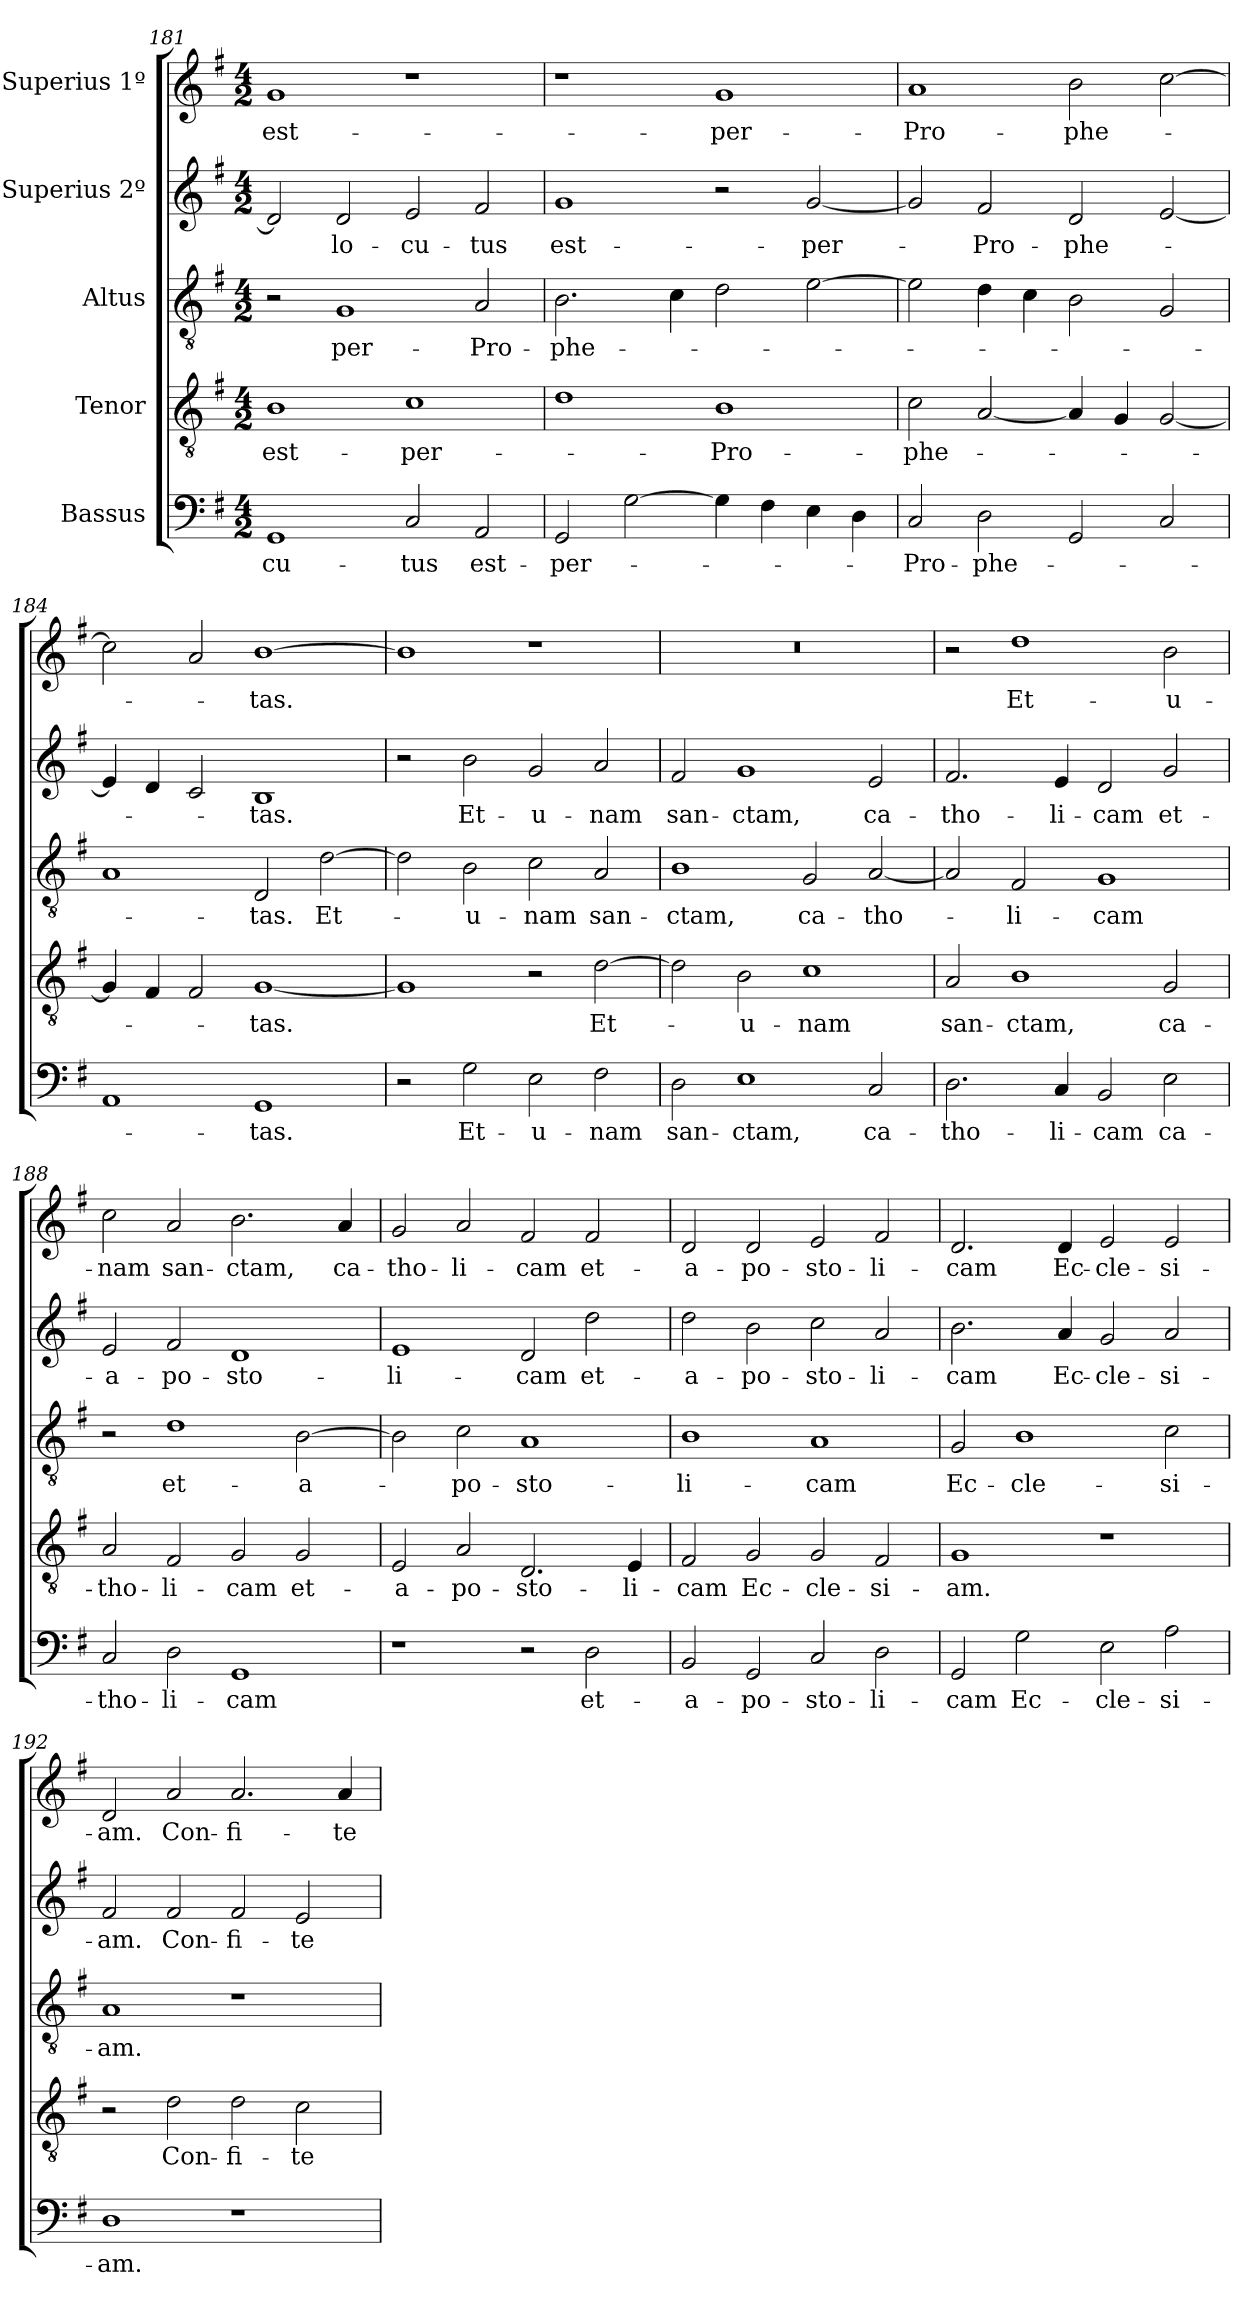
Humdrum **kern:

**kern	**text	**kern	**text	**kern	**text	**kern	**text	**kern	**text
*part5	*part5	*part4	*part4	*part3	*part3	*part2	*part2	*part1	*part1
*staff5	*staff5	*staff4	*staff4	*staff3	*staff3	*staff2	*staff2	*staff1	*staff1
*I"Bassus	*	*I"Tenor	*	*I"Altus	*	*I"Superius 2º	*	*I"Superius 1º	*
*clefF4	*	*clefGv2	*	*clefGv2	*	*clefG2	*	*clefG2	*
*k[f#]	*	*k[f#]	*	*k[f#]	*	*k[f#]	*	*k[f#]	*
*M4/2	*	*M4/2	*	*M4/2	*	*M4/2	*	*M4/2	*
=181	=181	=181	=181	=181	=181	=181	=181	=181	=181
1GG/	-cu-	1B\	est-	2r	.	2d/]	.	1g/	est-
.	.	.	.	1G/	per-	2d/	lo-	.	.
2C/	-tus	1c\	per-	.	.	2e/	-cu-	1r	.
2AA/	est-	.	.	2A/	Pro-	2f#/	-tus	.	.
=182	=182	=182	=182	=182	=182	=182	=182	=182	=182
2GG/	per-	1d\	.	2.B\	-phe-	1g/	est-	1r	.
[2G\	.	.	.	.	.	.	.	.	.
.	.	.	.	4c\	.	.	.	.	.
4G\]	.	1B\	Pro-	2d\	.	2r	.	1g/	per-
4F#\	.	.	.	.	.	.	.	.	.
4E\	.	.	.	[2e\	.	[2g/	per-	.	.
4D\	.	.	.	.	.	.	.	.	.
=183	=183	=183	=183	=183	=183	=183	=183	=183	=183
2C/	Pro-	2c\	-phe-	2e\]	.	2g/]	.	1a/	Pro-
2D\	-phe-	[2A/	.	4d\	.	2f#/	Pro-	.	.
.	.	.	.	4c\	.	.	.	.	.
2GG/	.	4A/]	.	2B\	.	2d/	-phe-	2b\	-phe-
.	.	4G/	.	.	.	.	.	.	.
2C/	.	[2G/	.	2G/	.	[2e/	.	[2cc\	.
=184	=184	=184	=184	=184	=184	=184	=184	=184	=184
1AA/	.	4G/]	.	1A/	.	4e/]	.	2cc\]	.
.	.	4F#/	.	.	.	4d/	.	.	.
.	.	2F#/	.	.	.	2c/	.	2a/	.
1GG/	-tas.	[1G/	-tas.	2D/	-tas.	1B/	-tas.	[1b\	-tas.
.	.	.	.	[2d\	Et-	.	.	.	.
=185	=185	=185	=185	=185	=185	=185	=185	=185	=185
2r	.	1G/]	.	2d\]	.	2r	.	1b\]	.
2G\	Et-	.	.	2B\	u-	2b\	Et-	.	.
2E\	u-	2r	.	2c\	-nam	2g/	u-	1r	.
2F#\	-nam	[2d\	Et-	2A/	san-	2a/	-nam	.	.
=186	=186	=186	=186	=186	=186	=186	=186	=186	=186
2D\	san-	2d\]	.	1B\	-ctam,	2f#/	san-	0r	.
1E\	-ctam,	2B\	u-	.	.	1g/	-ctam,	.	.
.	.	1c\	-nam	2G/	ca-	.	.	.	.
2C/	ca-	.	.	[2A/	-tho-	2e/	ca-	.	.
=187	=187	=187	=187	=187	=187	=187	=187	=187	=187
2.D\	-tho-	2A/	san-	2A/]	.	2.f#/	-tho-	2r	.
.	.	1B\	-ctam,	2F#/	-li-	.	.	1dd\	Et-
4C/	-li-	.	.	.	.	4e/	-li-	.	.
2BB/	-cam	.	.	1G/	-cam	2d/	-cam	.	.
2E\	ca-	2G/	ca-	.	.	2g/	et-	2b\	u-
=188	=188	=188	=188	=188	=188	=188	=188	=188	=188
2C/	-tho-	2A/	-tho-	2r	.	2e/	a-	2cc\	-nam
2D\	-li-	2F#/	-li-	1d\	et-	2f#/	-po-	2a/	san-
1GG/	-cam	2G/	-cam	.	.	1d/	-sto-	2.b\	-ctam,
.	.	2G/	et-	[2B\	a-	.	.	.	.
.	.	.	.	.	.	.	.	4a/	ca-
=189	=189	=189	=189	=189	=189	=189	=189	=189	=189
1r	.	2E/	a-	2B\]	.	1e/	-li-	2g/	-tho-
.	.	2A/	-po-	2c\	-po-	.	.	2a/	-li-
2r	.	2.D/	-sto-	1A/	-sto-	2d/	-cam	2f#/	-cam
2D\	et-	.	.	.	.	2dd\	et-	2f#/	et-
.	.	4E/	-li-	.	.	.	.	.	.
=190	=190	=190	=190	=190	=190	=190	=190	=190	=190
2BB/	a-	2F#/	-cam	1B\	-li-	2dd\	a-	2d/	a-
2GG/	-po-	2G/	Ec-	.	.	2b\	-po-	2d/	-po-
2C/	-sto-	2G/	-cle-	1A/	-cam	2cc\	-sto-	2e/	-sto-
2D\	-li-	2F#/	-si-	.	.	2a/	-li-	2f#/	-li-
=191	=191	=191	=191	=191	=191	=191	=191	=191	=191
2GG/	-cam	1G/	-am.	2G/	Ec-	2.b\	-cam	2.d/	-cam
2G\	Ec-	.	.	1B\	-cle-	.	.	.	.
.	.	.	.	.	.	4a/	Ec-	4d/	Ec-
2E\	-cle-	1r	.	.	.	2g/	-cle-	2e/	-cle-
2A\	-si-	.	.	2c\	-si-	2a/	-si-	2e/	-si-
=192	=192	=192	=192	=192	=192	=192	=192	=192	=192
1D\	-am.	2r	.	1A/	-am.	2f#/	-am.	2d/	-am.
.	.	2d\	Con-	.	.	2f#/	Con-	2a/	Con-
1r	.	2d\	-fi-	1r	.	2f#/	-fi-	2.a/	-fi-
.	.	2c\	-te-	.	.	2e/	-te-	.	.
.	.	.	.	.	.	.	.	4a/	-te-
=	=	=	=	=	=	=	=	=	=
*-	*-	*-	*-	*-	*-	*-	*-	*-	*-
